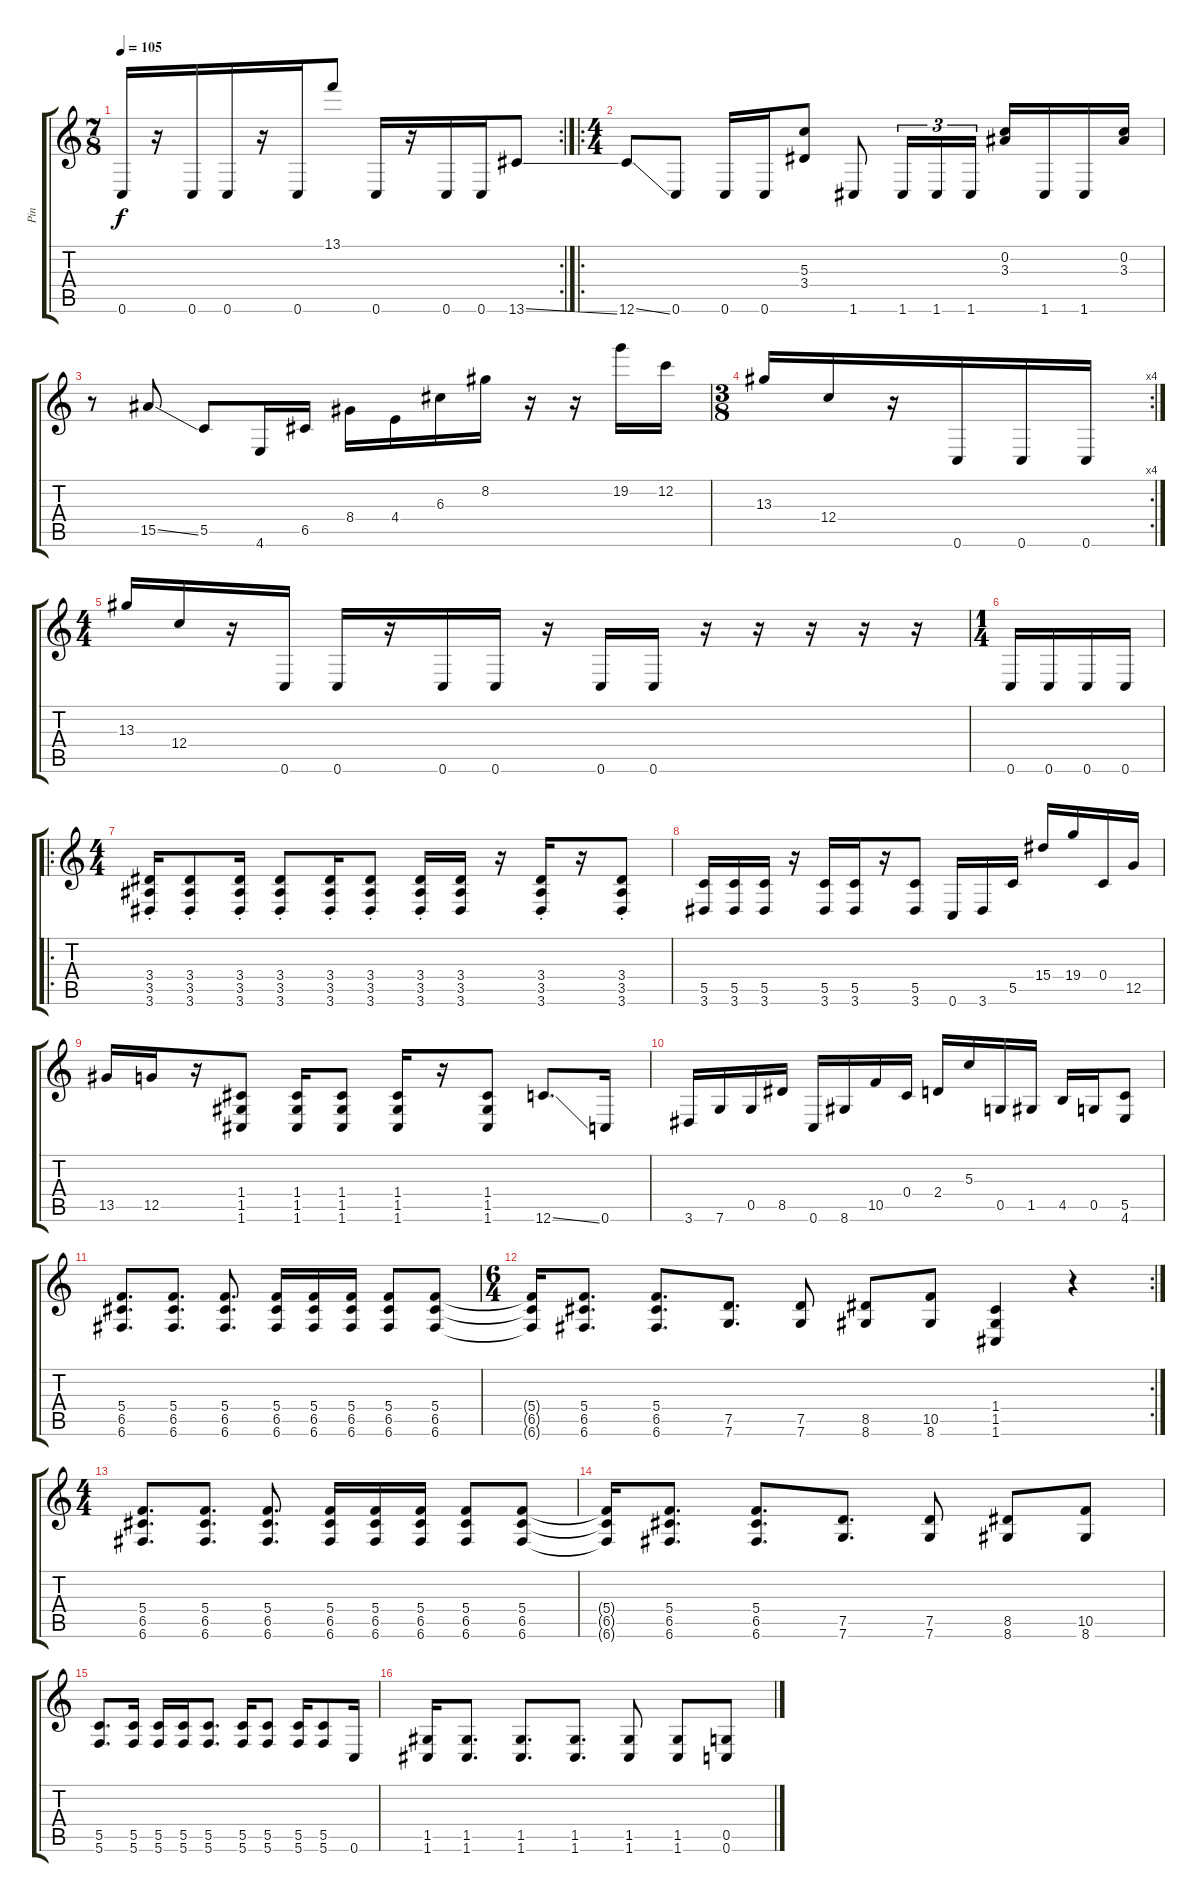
\track ("Pin" "Pin") {instrument acousticguitarsteel}
\staff {score tabs}
\tuning (E4 C4 G3 C3 G2 C2) {hide}
\rc 2
\ts (7 8)
\tempo 105
\clef g2
\ks c
0.6.16{dy f} r.16 0.6.16 0.6.16 r.16 0.6.16 13.1.8 0.6.16 r.16 0.6.16 0.6.16 13.6{ss}.8 |
\ro
\ts (4 4)
12.6{ss}.8 0.6.8 0.6.16 0.6.16 (5.3 3.4).8 1.6.8 1.6.16{tu (3 2)} 1.6.16{tu (3 2)} 1.6.16{tu (3 2)} (0.2 3.3).16 1.6.16 1.6.16 (0.2 3.3).16 |
r.8 15.5{ss}.8 5.5.8 4.6.16 6.5.16 8.4.16 4.4.16 6.3.16 8.2.16 r.16 r.16 19.2.16 12.2.16 |
\rc 4
\ts (3 8)
13.3.16 12.4.16 r.16 0.6.16 0.6.16 0.6.16 |
\ts (4 4)
13.3.16 12.4.16 r.16 0.6.16 0.6.16 r.16 0.6.16 0.6.16 r.16 0.6.16 0.6.16 r.16 r.16 r.16 r.16 r.16 |
\ts (1 4)
0.6.16 0.6.16 0.6.16 0.6.16 |
\ro
\ts (4 4)
(3.4{st} 3.5{st} 3.6{st}).16 (3.4{st} 3.5{st} 3.6{st}).8 (3.4{st} 3.5{st} 3.6{st}).16 (3.4{st} 3.5{st} 3.6{st}).8 (3.4{st} 3.5{st} 3.6{st}).16 (3.4{st} 3.5{st} 3.6{st}).8 (3.4{st} 3.5{st} 3.6{st}).16 (3.4 3.5 3.6).16 r.16 (3.4{st} 3.5{st} 3.6{st}).16 r.16 (3.4{st} 3.5{st} 3.6{st}).8 |
(5.5 3.6).16 (5.5 3.6).16 (5.5 3.6).16 r.16 (5.5 3.6).16 (5.5 3.6).16 r.16 (5.5 3.6).8 0.6.16 3.6.16 5.5.16 15.4.16 19.4.16 0.4.16 12.5.16 |
13.5.16 12.5.16 r.16 (1.4 1.5 1.6).8 (1.4 1.5 1.6).16 (1.4 1.5 1.6).8 (1.4 1.5 1.6).16 r.16 (1.4 1.5 1.6).8 12.6{ss}.8{d} 0.6.16 |
3.6.16 7.6.16 0.5.16 8.5.16 0.6.16 8.6.16 10.5.16 0.4.16 2.4.16 5.3.16 0.5.16 1.5.16 4.5.16 0.5.16 (5.5 4.6).8 |
(5.4 6.5 6.6).8{d} (5.4 6.5 6.6).8{d} (5.4 6.5 6.6).8{d} (5.4 6.5 6.6).16 (5.4 6.5 6.6).16 (5.4 6.5 6.6).16 (5.4 6.5 6.6).8 (5.4 6.5 6.6).8 |
\rc 2
\ts (6 4)
(5.4{t} 6.5{t} 6.6{t}).16 (5.4 6.5 6.6).8{d} (5.4 6.5 6.6).8{d} (7.5 7.6).8{d} (7.5 7.6).8 (8.5 8.6).8 (10.5 8.6).8 (1.4 1.5 1.6).4 r.4 |
\ts (4 4)
(5.4 6.5 6.6).8{d} (5.4 6.5 6.6).8{d} (5.4 6.5 6.6).8{d} (5.4 6.5 6.6).16 (5.4 6.5 6.6).16 (5.4 6.5 6.6).16 (5.4 6.5 6.6).8 (5.4 6.5 6.6).8 |
(5.4{t} 6.5{t} 6.6{t}).16 (5.4 6.5 6.6).8{d} (5.4 6.5 6.6).8{d} (7.5 7.6).8{d} (7.5 7.6).8 (8.5 8.6).8 (10.5 8.6).8 |
(5.5 5.6).8{d} (5.5 5.6).16 (5.5 5.6).16 (5.5 5.6).16 (5.5 5.6).8{d} (5.5 5.6).16 (5.5 5.6).8 (5.5 5.6).16 (5.5 5.6).8 0.6.16 |
(1.5 1.6).16 (1.5 1.6).8{d} (1.5 1.6).8{d} (1.5 1.6).8{d} (1.5 1.6).8 (1.5 1.6).8 (0.5 0.6).8
